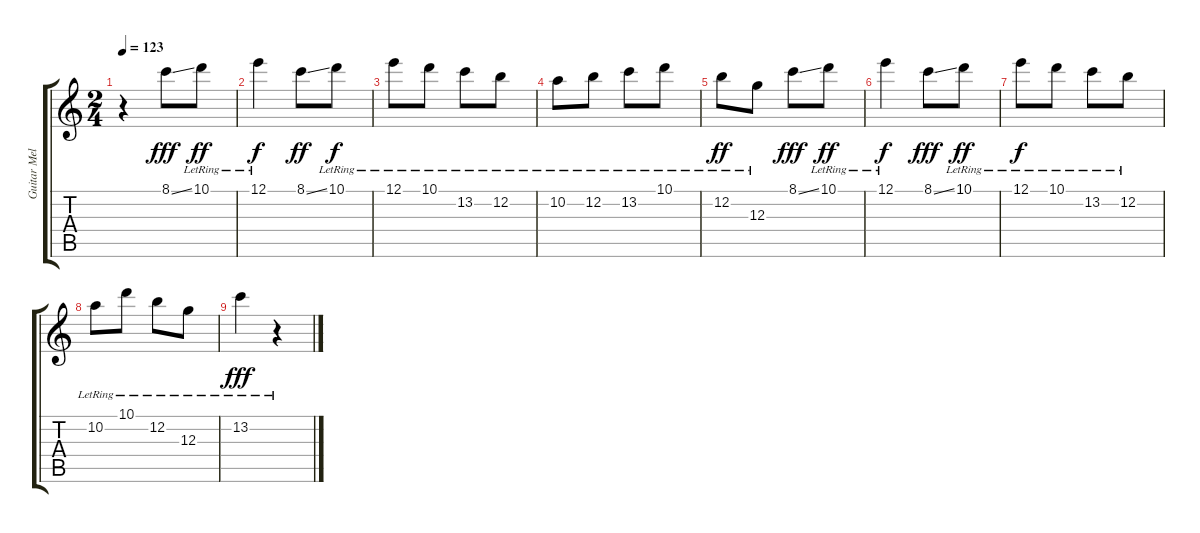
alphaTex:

\track ("Guitar Melody" "Guitar Mel") {instrument acousticguitarnylon}
\staff {score tabs}
\tuning (E4 B3 G3 D3 A2 E2) {hide}
\ts (2 4)
\tempo 123
\clef g2
\ks c
r.4{dy f} 8.1{ss}.8{dy fff} 10.1{lr}.8{dy ff} |
12.1{lr}.4{dy f} 8.1{ss}.8{dy ff} 10.1{lr}.8{dy f} |
12.1{lr}.8 10.1{lr}.8 13.2{lr}.8 12.2{lr}.8 |
10.2{lr}.8 12.2{lr}.8 13.2{lr}.8 10.1{lr}.8 |
12.2{lr}.8{dy ff} 12.3{lr}.8 8.1{ss}.8{dy fff} 10.1{lr}.8{dy ff} |
12.1{lr}.4{dy f} 8.1{ss}.8{dy fff} 10.1{lr}.8{dy ff} |
12.1{lr}.8{dy f} 10.1{lr}.8 13.2{lr}.8 12.2{lr}.8 |
10.2{lr}.8 10.1{lr}.8 12.2{lr}.8 12.3{lr}.8 |
13.2{lr}.4{dy fff} r.4
